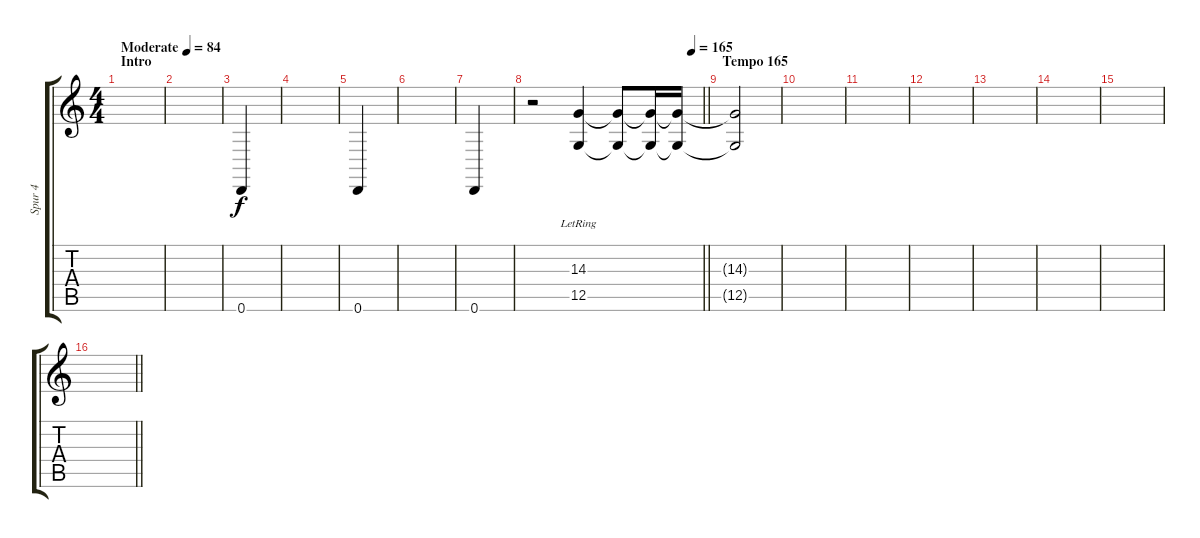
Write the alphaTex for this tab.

\track ("Spur 4" "Spur 4") {instrument reversecymbal}
\staff {score tabs}
\tuning (D4 A3 F3 C3 G2 D2) {hide}
\ts (4 4)
\section ("" "Intro")
\tempo (84 "Moderate")
\clef g2
\ks c
|
|
0.6.4 |
|
0.6.4 |
|
0.6.4 |
\tempo (165 0.9375)
\barLineRight lightlight
r.2 (14.3{lr} 12.5{lr}).4 (14.3{t} 12.5{t}).8 (14.3{t} 12.5{t}).16 (14.3{t} 12.5{t}).16 |
\section ("" "Tempo 165")
(14.3{t} 12.5{t}).2 |
|
|
|
|
|
|
\barLineRight lightlight
